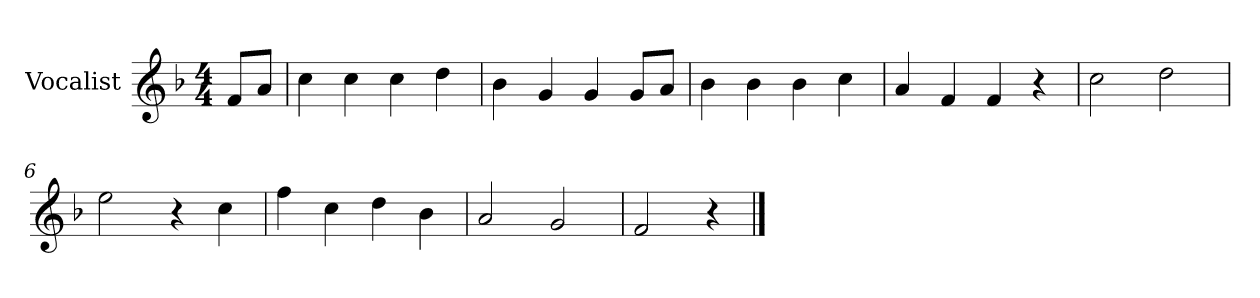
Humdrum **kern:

**kern
*part1
*staff1
*I"Vocalist
*k[b-]
*F:
*M4/4
=
8fL
8aJ
=1
4cc
4cc
4cc
4dd
=2
4b-
4g
4g
8gL
8aJ
=3
4b-
4b-
4b-
4cc
=4
4a
4f
4f
4r
=5
2cc
2dd
=6
2ee
4r
4cc
=7
4ff
4cc
4dd
4b-
=8
2a
2g
=9
2f
4r
==
*-
